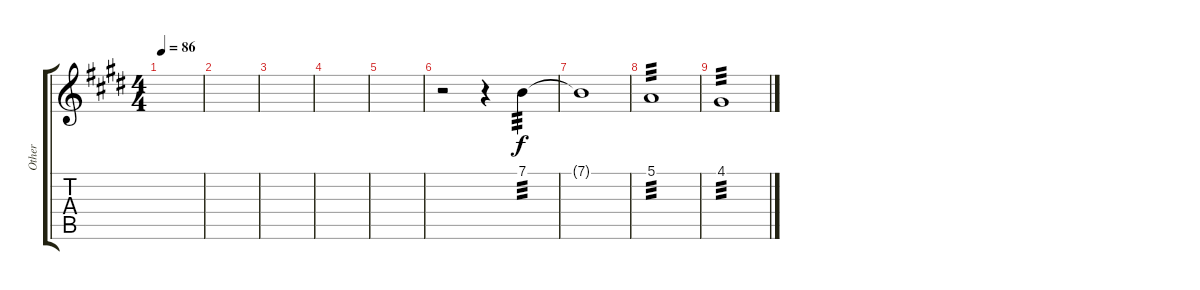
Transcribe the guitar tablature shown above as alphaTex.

\track ("Other" "Other") {instrument pad4choir}
\staff {score tabs}
\tuning (E4 B3 G3 D3 A2 E2) {hide}
\ts (4 4)
\tempo 86
\clef g2
\ks e
|
|
|
|
|
r.2 r.4 7.1.4{tp 3} |
7.1{t}.1 |
5.1.1{tp 3} |
4.1.1{tp 3}
